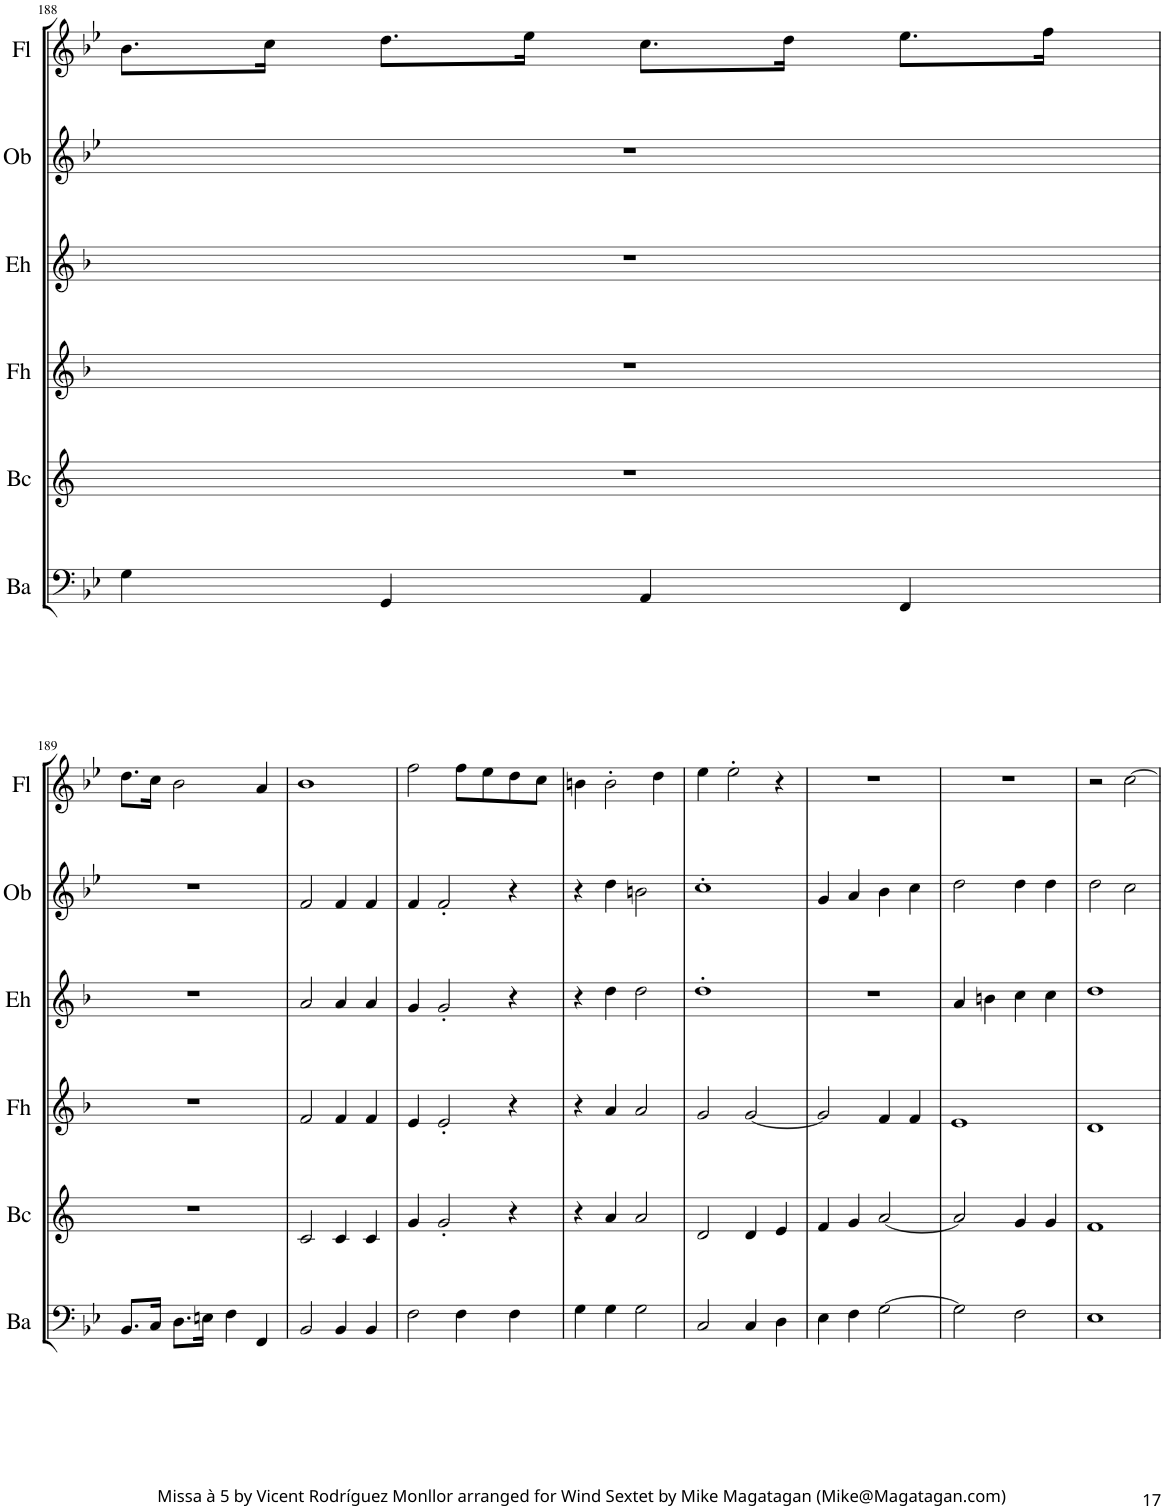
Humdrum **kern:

**kern	**kern	**kern	**kern	**kern	**kern
*part6	*part5	*part4	*part3	*part2	*part1
*staff6	*staff5	*staff4	*staff3	*staff2	*staff1
*I"Bassoon	*I"Bass Clarinet	*I"Horn in F	*I"English Horn	*I"Oboe	*I"Flute
*I'Ba	*I'Bc	*	*I'Eh	*I'Ob	*I'Fl
!!LO:PB:g=z
*clefF4	*clefG2	*clefG2	*clefG2	*clefG2	*clefG2
*	*Trd8c14	*Trd4c7	*Trd4c7	*	*
*k[b-e-]	*k[]	*k[b-]	*k[b-]	*k[b-e-]	*k[b-e-]
*M2/2	*M2/2	*M2/2	*M2/2	*M2/2	*M2/2
*met(c|)	*met(c|)	*met(c|)	*met(c|)	*met(c|)	*met(c|)
=188	=188	=188	=188	=188	=188
4G\	1r	1r	1r	1r	8.b-\L
.	.	.	.	.	16cc\Jk
4GG/	.	.	.	.	8.dd\L
.	.	.	.	.	16ee-\Jk
4AA/	.	.	.	.	8.cc\L
.	.	.	.	.	16dd\Jk
4FF/	.	.	.	.	8.ee-\L
.	.	.	.	.	16ff\Jk
!!LO:LB:g=z
=189	=189	=189	=189	=189	=189
8.BB-/L	1r	1r	1r	1r	8.dd\L
16C/Jk	.	.	.	.	16cc\Jk
8.D\L	.	.	.	.	2b-\
16En\Jk	.	.	.	.	.
4F\	.	.	.	.	.
4FF/	.	.	.	.	4a/
=190	=190	=190	=190	=190	=190
2BB-/	2c/	2f/	2a/	2f/	1b-
4BB-/	4c/	4f/	4a/	4f/	.
4BB-/	4c/	4f/	4a/	4f/	.
=191	=191	=191	=191	=191	=191
2F\	4g/	4e/	4g/	4f/	2ff\
.	2g'/	2e'/	2g'/	2f'/	.
4F\	.	.	.	.	8ff\L
.	.	.	.	.	8ee-\
4F\	4r	4r	4r	4r	8dd\
.	.	.	.	.	8cc\J
=192	=192	=192	=192	=192	=192
4G\	4r	4r	4r	4r	4bn\
4G\	4a/	4a/	4dd\	4dd\	2b'\
2G\	2a/	2a/	2dd\	2bn\	.
.	.	.	.	.	4dd\
=193	=193	=193	=193	=193	=193
2C/	2d/	2g/	1dd'	1cc'	4ee-\
.	.	.	.	.	2ee-'\
4C/	4d/	[2g/	.	.	.
4D\	4e/	.	.	.	4r
=194	=194	=194	=194	=194	=194
4E-\	4f/	2g/]	1r	4g/	1r
4F\	4g/	.	.	4a/	.
[2G\	[2a/	4f/	.	4b-\	.
.	.	4f/	.	4cc\	.
=195	=195	=195	=195	=195	=195
2G\]	2a/]	1e	4a/	2dd\	1r
.	.	.	4bn\	.	.
2F\	4g/	.	4cc\	4dd\	.
.	4g/	.	4cc\	4dd\	.
=196	=196	=196	=196	=196	=196
1E-	1f	1d	1dd	2dd\	2r
.	.	.	.	2cc\	[2cc\
=	=	=	=	=	=
*-	*-	*-	*-	*-	*-
